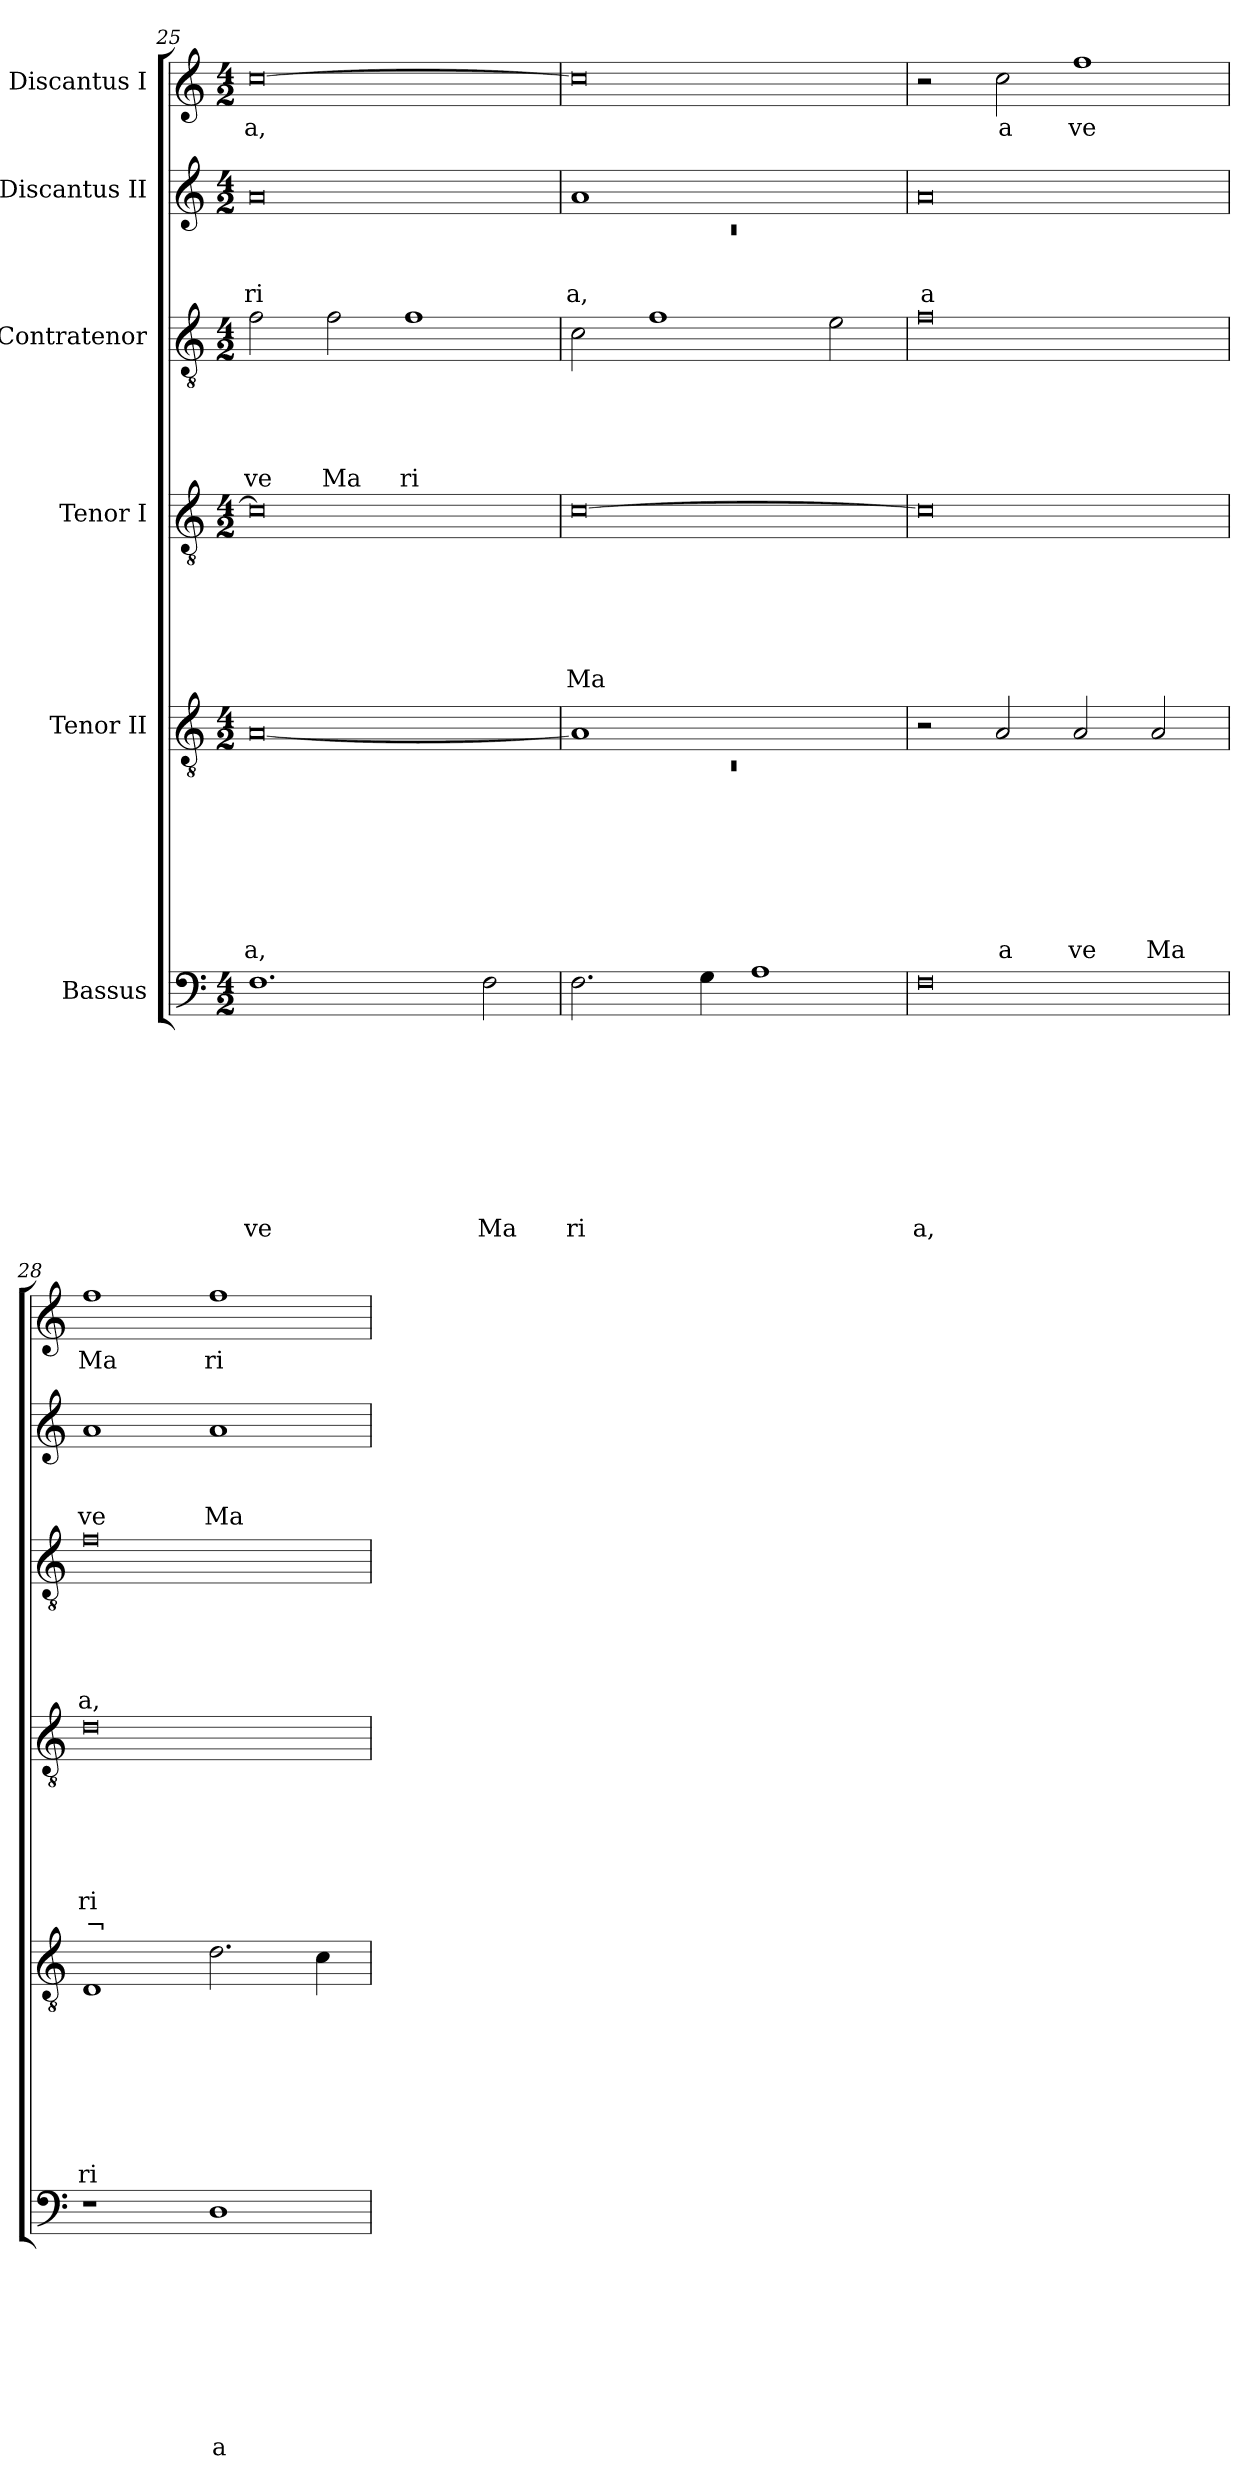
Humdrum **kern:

**kern	**text	**text	**text	**text	**text	**text	**text	**text	**text	**kern	**text	**text	**text	**text	**text	**text	**text	**text	**kern	**text	**text	**text	**text	**text	**text	**text	**kern	**text	**text	**text	**text	**text	**kern	**text	**text	**text	**kern	**text
*part6	*part6	*part6	*part6	*part6	*part6	*part6	*part6	*part6	*part6	*part5	*part5	*part5	*part5	*part5	*part5	*part5	*part5	*part5	*part4	*part4	*part4	*part4	*part4	*part4	*part4	*part4	*part3	*part3	*part3	*part3	*part3	*part3	*part2	*part2	*part2	*part2	*part1	*part1
*staff6	*staff6	*staff6	*staff6	*staff6	*staff6	*staff6	*staff6	*staff6	*staff6	*staff5	*staff5	*staff5	*staff5	*staff5	*staff5	*staff5	*staff5	*staff5	*staff4	*staff4	*staff4	*staff4	*staff4	*staff4	*staff4	*staff4	*staff3	*staff3	*staff3	*staff3	*staff3	*staff3	*staff2	*staff2	*staff2	*staff2	*staff1	*staff1
*I"Bassus	*	*	*	*	*	*	*	*	*	*I"Tenor II	*	*	*	*	*	*	*	*	*I"Tenor I	*	*	*	*	*	*	*	*I"Contratenor	*	*	*	*	*	*I"Discantus II	*	*	*	*I"Discantus I	*
*clefF4	*	*	*	*	*	*	*	*	*	*clefGv2	*	*	*	*	*	*	*	*	*clefGv2	*	*	*	*	*	*	*	*clefGv2	*	*	*	*	*	*clefG2	*	*	*	*clefG2	*
*k[]	*	*	*	*	*	*	*	*	*	*k[]	*	*	*	*	*	*	*	*	*k[]	*	*	*	*	*	*	*	*k[]	*	*	*	*	*	*k[]	*	*	*	*k[]	*
*C:	*	*	*	*	*	*	*	*	*	*C:	*	*	*	*	*	*	*	*	*C:	*	*	*	*	*	*	*	*C:	*	*	*	*	*	*C:	*	*	*	*C:	*
*M4/2	*	*	*	*	*	*	*	*	*	*M4/2	*	*	*	*	*	*	*	*	*M4/2	*	*	*	*	*	*	*	*M4/2	*	*	*	*	*	*M4/2	*	*	*	*M4/2	*
=25	=25	=25	=25	=25	=25	=25	=25	=25	=25	=25	=25	=25	=25	=25	=25	=25	=25	=25	=25	=25	=25	=25	=25	=25	=25	=25	=25	=25	=25	=25	=25	=25	=25	=25	=25	=25	=25	=25
!	!	!	!	!	!	!	!	!	!LO:LY:b	!	!	!	!	!	!	!	!	!LO:LY:b	!	!	!	!	!	!	!	!	!	!	!	!	!	!LO:LY:b	!	!	!	!LO:LY:b	!	!LO:LY:b
1.F	.	.	.	.	.	.	.	.	ve	[<0A	.	.	.	.	.	.	.	a,	0c]	.	.	.	.	.	.	.	2f\	.	.	.	.	ve	0a	.	.	ri	[>0cc	a,
!	!	!	!	!	!	!	!	!	!	!	!	!	!	!	!	!	!	!	!	!	!	!	!	!	!	!	!	!	!	!	!	!LO:LY:b	!	!	!	!	!	!
.	.	.	.	.	.	.	.	.	.	.	.	.	.	.	.	.	.	.	.	.	.	.	.	.	.	.	2f\	.	.	.	.	Ma	.	.	.	.	.	.
!	!	!	!	!	!	!	!	!	!	!	!	!	!	!	!	!	!	!	!	!	!	!	!	!	!	!	!	!	!	!	!	!LO:LY:b	!	!	!	!	!	!
.	.	.	.	.	.	.	.	.	.	.	.	.	.	.	.	.	.	.	.	.	.	.	.	.	.	.	1f	.	.	.	.	ri	.	.	.	.	.	.
!	!	!	!	!	!	!	!	!	!LO:LY:b	!	!	!	!	!	!	!	!	!	!	!	!	!	!	!	!	!	!	!	!	!	!	!	!	!	!	!	!	!
2F\	.	.	.	.	.	.	.	.	Ma	.	.	.	.	.	.	.	.	.	.	.	.	.	.	.	.	.	.	.	.	.	.	.	.	.	.	.	.	.
=26	=26	=26	=26	=26	=26	=26	=26	=26	=26	=26	=26	=26	=26	=26	=26	=26	=26	=26	=26	=26	=26	=26	=26	=26	=26	=26	=26	=26	=26	=26	=26	=26	=26	=26	=26	=26	=26	=26
*	*	*	*	*	*	*	*	*	*	*^	*	*	*	*	*	*	*	*	*	*	*	*	*	*	*	*	*	*	*	*	*	*	*^	*	*	*	*	*
!	!	!	!	!	!	!	!	!	!LO:LY:b	!	!LO:N:vis=1	!	!	!	!	!	!	!	!	!	!	!	!	!	!	!LO:LY:b	!	!	!	!	!	!	!	!	!LO:N:vis=1	!	!	!LO:LY:b	!	!
2.F\	.	.	.	.	.	.	.	.	ri	1A]	0rC	.	.	.	.	.	.	.	.	[>0c	.	.	.	.	.	Ma	.	2c\	.	.	.	.	.	1a	0rc	.	.	a,	0cc]	.
.	.	.	.	.	.	.	.	.	.	.	.	.	.	.	.	.	.	.	.	.	.	.	.	.	.	.	.	1f	.	.	.	.	.	.	.	.	.	.	.	.
4G\	.	.	.	.	.	.	.	.	.	.	.	.	.	.	.	.	.	.	.	.	.	.	.	.	.	.	.	.	.	.	.	.	.	.	.	.	.	.	.	.
1A	.	.	.	.	.	.	.	.	.	1ryy	.	.	.	.	.	.	.	.	.	.	.	.	.	.	.	.	.	.	.	.	.	.	.	1ryy	.	.	.	.	.	.
.	.	.	.	.	.	.	.	.	.	.	.	.	.	.	.	.	.	.	.	.	.	.	.	.	.	.	.	2e\	.	.	.	.	.	.	.	.	.	.	.	.
*	*	*	*	*	*	*	*	*	*	*v	*v	*	*	*	*	*	*	*	*	*	*	*	*	*	*	*	*	*	*	*	*	*	*	*v	*v	*	*	*	*	*
=27	=27	=27	=27	=27	=27	=27	=27	=27	=27	=27	=27	=27	=27	=27	=27	=27	=27	=27	=27	=27	=27	=27	=27	=27	=27	=27	=27	=27	=27	=27	=27	=27	=27	=27	=27	=27	=27	=27
!	!	!	!	!	!	!	!	!	!LO:LY:b	!	!	!	!	!	!	!	!	!	!	!	!	!	!	!	!	!	!	!	!	!	!	!	!	!	!	!LO:LY:b	!	!
0F	.	.	.	.	.	.	.	.	a,	2r	.	.	.	.	.	.	.	.	0c]	.	.	.	.	.	.	.	0f	.	.	.	.	.	0a	.	.	a	2r	.
!	!	!	!	!	!	!	!	!	!	!	!	!	!	!	!	!	!	!LO:LY:b	!	!	!	!	!	!	!	!	!	!	!	!	!	!	!	!	!	!	!	!LO:LY:b
.	.	.	.	.	.	.	.	.	.	2A/	.	.	.	.	.	.	.	a	.	.	.	.	.	.	.	.	.	.	.	.	.	.	.	.	.	.	2cc\	a
!	!	!	!	!	!	!	!	!	!	!	!	!	!	!	!	!	!	!LO:LY:b	!	!	!	!	!	!	!	!	!	!	!	!	!	!	!	!	!	!	!	!LO:LY:b
.	.	.	.	.	.	.	.	.	.	2A/	.	.	.	.	.	.	.	ve	.	.	.	.	.	.	.	.	.	.	.	.	.	.	.	.	.	.	1ff	ve
!	!	!	!	!	!	!	!	!	!	!	!	!	!	!	!	!	!	!LO:LY:b	!	!	!	!	!	!	!	!	!	!	!	!	!	!	!	!	!	!	!	!
.	.	.	.	.	.	.	.	.	.	2A/	.	.	.	.	.	.	.	Ma	.	.	.	.	.	.	.	.	.	.	.	.	.	.	.	.	.	.	.	.
=28	=28	=28	=28	=28	=28	=28	=28	=28	=28	=28	=28	=28	=28	=28	=28	=28	=28	=28	=28	=28	=28	=28	=28	=28	=28	=28	=28	=28	=28	=28	=28	=28	=28	=28	=28	=28	=28	=28
!	!	!	!	!	!	!	!	!	!	!	!	!	!	!	!	!	!	!LO:LY:b	!	!	!	!	!	!	!LO:LY:b	!LO:LY:b	!	!	!	!	!	!LO:LY:b	!	!	!	!LO:LY:b	!	!LO:LY:b
1r	.	.	.	.	.	.	.	.	.	1D	.	.	.	.	.	.	.	ri	0d	.	.	.	.	.	ri	¬-	0f	.	.	.	.	a,	1a	.	.	ve	1ff	Ma
!	!	!	!	!	!	!	!	!	!LO:LY:b	!	!	!	!	!	!	!	!	!	!	!	!	!	!	!	!	!	!	!	!	!	!	!	!	!	!	!LO:LY:b	!	!LO:LY:b
1D	.	.	.	.	.	.	.	.	a	2.d\	.	.	.	.	.	.	.	.	.	.	.	.	.	.	.	.	.	.	.	.	.	.	1a	.	.	Ma	1ff	ri
.	.	.	.	.	.	.	.	.	.	4c\	.	.	.	.	.	.	.	.	.	.	.	.	.	.	.	.	.	.	.	.	.	.	.	.	.	.	.	.
=	=	=	=	=	=	=	=	=	=	=	=	=	=	=	=	=	=	=	=	=	=	=	=	=	=	=	=	=	=	=	=	=	=	=	=	=	=	=
*-	*-	*-	*-	*-	*-	*-	*-	*-	*-	*-	*-	*-	*-	*-	*-	*-	*-	*-	*-	*-	*-	*-	*-	*-	*-	*-	*-	*-	*-	*-	*-	*-	*-	*-	*-	*-	*-	*-
